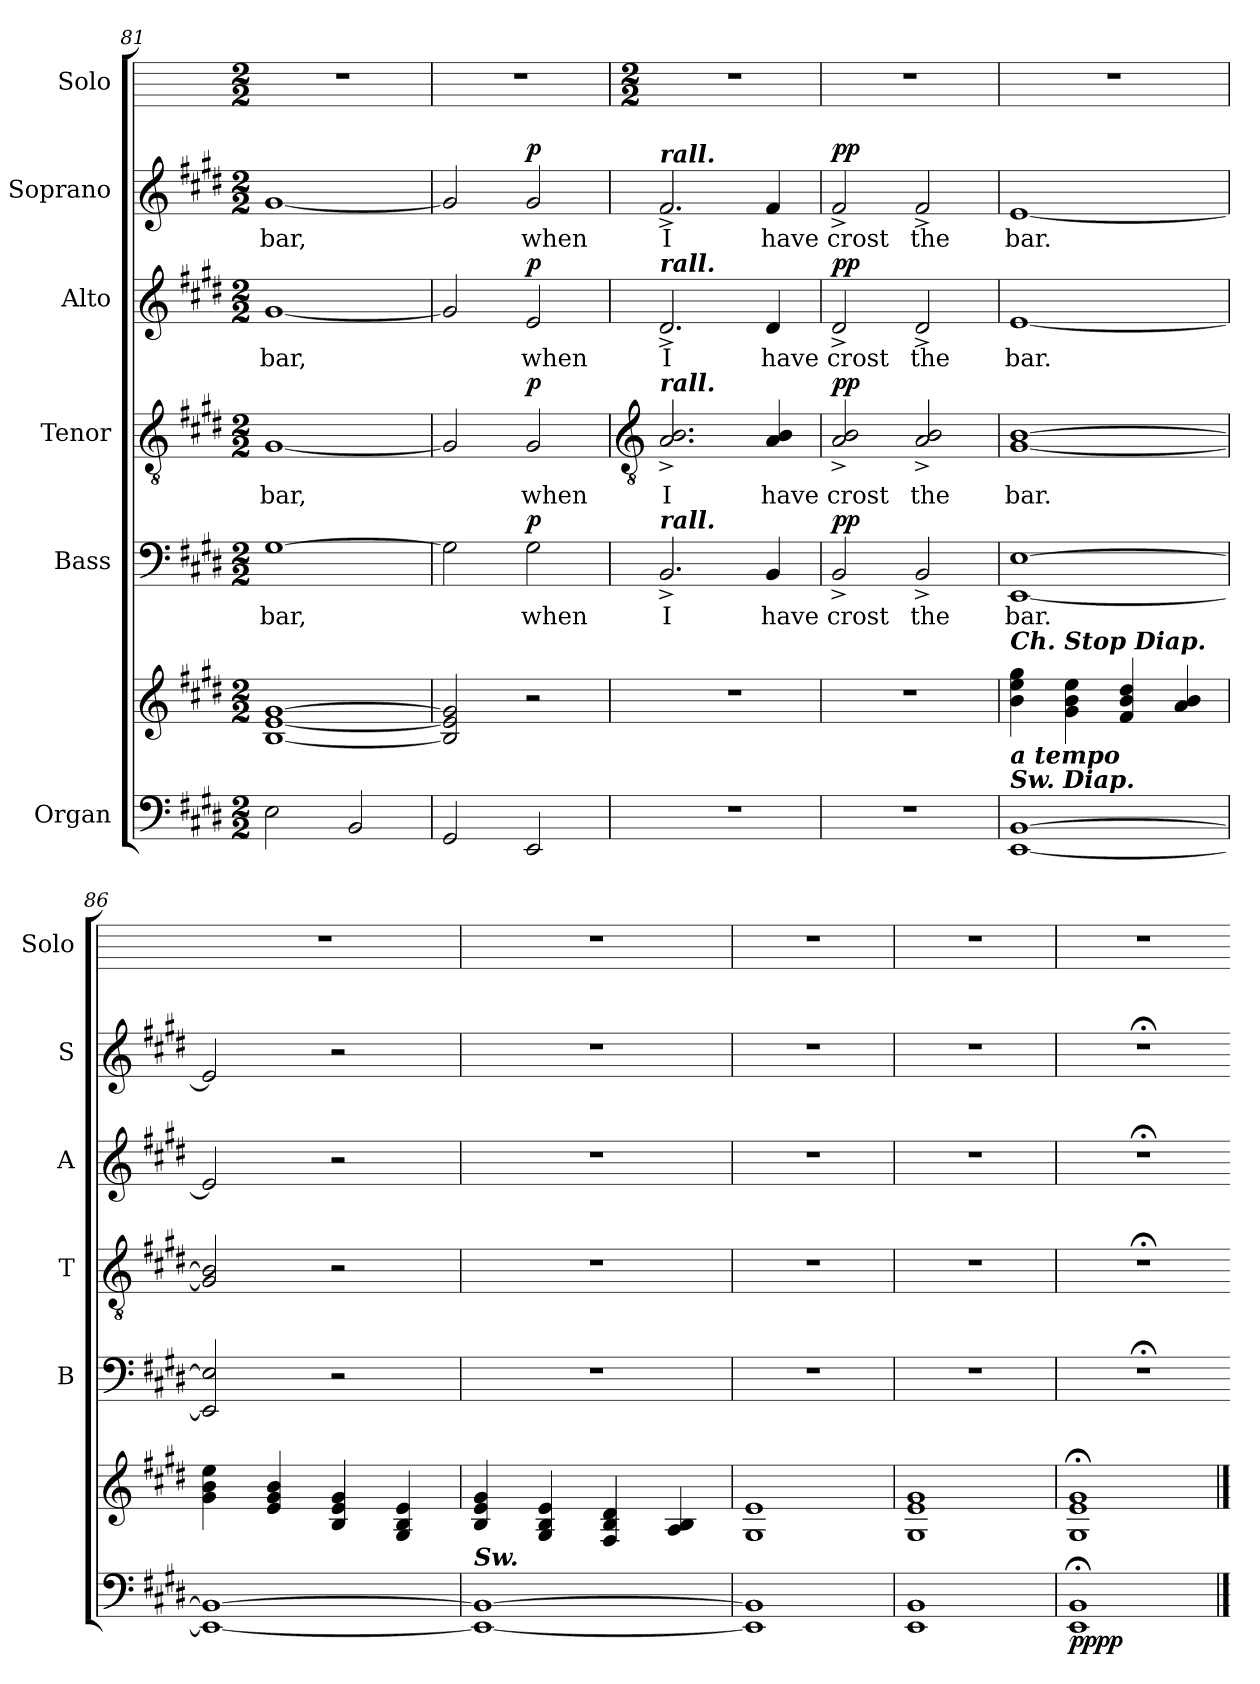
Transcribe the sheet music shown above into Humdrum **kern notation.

**kern	**kern	**dynam	**kern	**text	**dynam	**kern	**text	**dynam	**kern	**text	**dynam	**kern	**text	**dynam	**kern
*part6	*part6	*part6	*part5	*part5	*part5	*part4	*part4	*part4	*part3	*part3	*part3	*part2	*part2	*part2	*part1
*staff7	*staff6	*staff6/7	*staff5	*staff5	*staff5	*staff4	*staff4	*staff4	*staff3	*staff3	*staff3	*staff2	*staff2	*staff2	*staff1
*I"Organ	*	*	*I"Bass	*	*	*I"Tenor	*	*	*I"Alto	*	*	*I"Soprano	*	*	*I"Solo
*	*	*	*I'B	*	*	*I'T	*	*	*I'A	*	*	*I'S	*	*	*I'Solo
*clefF4	*clefG2	*	*clefF4	*	*	*clefGv2	*	*	*clefG2	*	*	*clefG2	*	*	*
*k[f#c#g#d#]	*k[f#c#g#d#]	*	*k[f#c#g#d#]	*	*	*k[f#c#g#d#]	*	*	*k[f#c#g#d#]	*	*	*k[f#c#g#d#]	*	*	*
*E:	*E:	*	*E:	*	*	*E:	*	*	*E:	*	*	*E:	*	*	*
*M2/2	*M2/2	*	*M2/2	*	*	*M2/2	*	*	*M2/2	*	*	*M2/2	*	*	*M2/2
=81	=81	=81	=81	=81	=81	=81	=81	=81	=81	=81	=81	=81	=81	=81	=81
!	!	!	!	!LO:LY:b	!	!	!LO:LY:b	!	!	!LO:LY:b	!	!	!LO:LY:b	!	!
2E	[1B [1e [1g#	.	[1G#	bar,	.	[1G#	bar,	.	[1g#	bar,	.	[1g#	bar,	.	1r
2BB	.	.	.	.	.	.	.	.	.	.	.	.	.	.	.
=82	=82	=82	=82	=82	=82	=82	=82	=82	=82	=82	=82	=82	=82	=82	=82
2GG#	2B] 2e] 2g#]	.	2G#]	.	.	2G#]	.	.	2g#]	.	.	2g#]	.	.	1r
!	!	!	!	!LO:LY:b	!LO:DY:b	!	!LO:LY:b	!LO:DY:b	!	!LO:LY:b	!LO:DY:b	!	!LO:LY:b	!LO:DY:b	!
2EE	2r	.	2G#	when	p	2G#	when	p	2e	when	p	2g#	when	p	.
!!LO:LB:g=z
=83	=83	=83	=83	=83	=83	=83	=83	=83	=83	=83	=83	=83	=83	=83	=83
*	*	*	*	*	*	*clefGv2	*	*	*	*	*	*	*	*	*
*	*	*	*	*	*	*	*	*	*	*	*	*	*	*	*M2/2
!	!	!	!	!	!	!	!	!	!	!	!	!LO:TX:a:Bi:t=rall.	!	!	!
!	!	!	!	!	!	!	!	!	!LO:TX:a:Bi:t=rall.	!	!	!	!	!	!
!	!	!	!	!	!	!LO:TX:a:Bi:t=rall.	!	!	!	!	!	!	!	!	!
!	!	!	!LO:TX:a:Bi:t=rall.	!	!	!	!	!	!	!	!	!	!	!	!
!	!	!	!	!LO:LY:b	!	!	!LO:LY:b	!	!	!LO:LY:b	!	!	!LO:LY:b	!	!
1r	1r	.	2.BB^	I	.	2.A^ 2.B^	I	.	2.d#^	I	.	2.f#^	I	.	1r
!	!	!	!	!LO:LY:b	!	!	!LO:LY:b	!	!	!LO:LY:b	!	!	!LO:LY:b	!	!
.	.	.	4BB	have	.	4A 4B	have	.	4d#	have	.	4f#	have	.	.
=84	=84	=84	=84	=84	=84	=84	=84	=84	=84	=84	=84	=84	=84	=84	=84
!	!	!	!	!LO:LY:b	!LO:DY:b	!	!LO:LY:b	!LO:DY:b	!	!LO:LY:b	!LO:DY:b	!	!LO:LY:b	!LO:DY:b	!
1r	1r	.	2BB^	crost	pp	2A^ 2B^	crost	pp	2d#^	crost	pp	2f#^	crost	pp	1r
!	!	!	!	!LO:LY:b	!	!	!LO:LY:b	!	!	!LO:LY:b	!	!	!LO:LY:b	!	!
.	.	.	2BB^	the	.	2A^ 2B^	the	.	2d#^	the	.	2f#^	the	.	.
=85	=85	=85	=85	=85	=85	=85	=85	=85	=85	=85	=85	=85	=85	=85	=85
!	!LO:TX:a:Bi:t=Ch. Stop Diap.	!	!	!	!	!	!	!	!	!	!	!	!	!	!
!	!LO:TX:b:Bi:t=a tempo	!	!	!	!	!	!	!	!	!	!	!	!	!	!
!LO:TX:a:Bi:t=Sw. Diap.	!	!	!	!	!	!	!	!	!	!	!	!	!	!	!
!	!	!LO:DY:b=2	!	!LO:LY:b	!	!	!LO:LY:b	!	!	!LO:LY:b	!	!	!LO:LY:b	!	!
!	!	!LO:DY:n=1:b	!	!	!	!	!	!	!	!	!	!	!	!	!
[1EE [1BB	4b 4ee 4gg#	mp mp	[1EE [1E	bar.	.	[1G# [1B	bar.	.	[1e	bar.	.	[1e	bar.	.	1r
.	4g# 4b 4ee	.	.	.	.	.	.	.	.	.	.	.	.	.	.
.	4f# 4b 4dd#	.	.	.	.	.	.	.	.	.	.	.	.	.	.
.	4a 4b	.	.	.	.	.	.	.	.	.	.	.	.	.	.
=86	=86	=86	=86	=86	=86	=86	=86	=86	=86	=86	=86	=86	=86	=86	=86
1EE_ 1BB_	4g# 4b 4ee	.	2EE] 2E]	.	.	2G#] 2B]	.	.	2e]	.	.	2e]	.	.	1r
.	4e 4g# 4b	.	.	.	.	.	.	.	.	.	.	.	.	.	.
.	4B 4e 4g#	.	2r	.	.	2r	.	.	2r	.	.	2r	.	.	.
.	4G# 4B 4e	.	.	.	.	.	.	.	.	.	.	.	.	.	.
=87	=87	=87	=87	=87	=87	=87	=87	=87	=87	=87	=87	=87	=87	=87	=87
!LO:TX:a:Bi:t=Sw.	!	!	!	!	!	!	!	!	!	!	!	!	!	!	!
1EE_ 1BB_	4B 4e 4g#	.	1r	.	.	1r	.	.	1r	.	.	1r	.	.	1r
.	4G# 4B 4e	.	.	.	.	.	.	.	.	.	.	.	.	.	.
.	4F# 4B 4d#	.	.	.	.	.	.	.	.	.	.	.	.	.	.
.	4A 4B	.	.	.	.	.	.	.	.	.	.	.	.	.	.
=88	=88	=88	=88	=88	=88	=88	=88	=88	=88	=88	=88	=88	=88	=88	=88
1EE] 1BB]	1G# 1e	.	1r	.	.	1r	.	.	1r	.	.	1r	.	.	1r
=89	=89	=89	=89	=89	=89	=89	=89	=89	=89	=89	=89	=89	=89	=89	=89
1EE 1BB	1G# 1e 1g#	.	1r	.	.	1r	.	.	1r	.	.	1r	.	.	1r
=90	=90	=90	=90	=90	=90	=90	=90	=90	=90	=90	=90	=90	=90	=90	=90
!	!	!LO:DY:b=2	!	!	!	!	!	!	!	!	!	!	!	!	!
!	!	!LO:DY:n=1:b	!	!	!	!	!	!	!	!	!	!	!	!	!
1EE; 1BB;	1G#;< 1e;< 1g#;<	pp pp	1r;<	.	.	1r;<	.	.	1r;<	.	.	1r;<	.	.	1r
==	==	=	==	=	=	==	=	=	==	=	=	==	=	=	=
*-	*-	*-	*-	*-	*-	*-	*-	*-	*-	*-	*-	*-	*-	*-	*-
